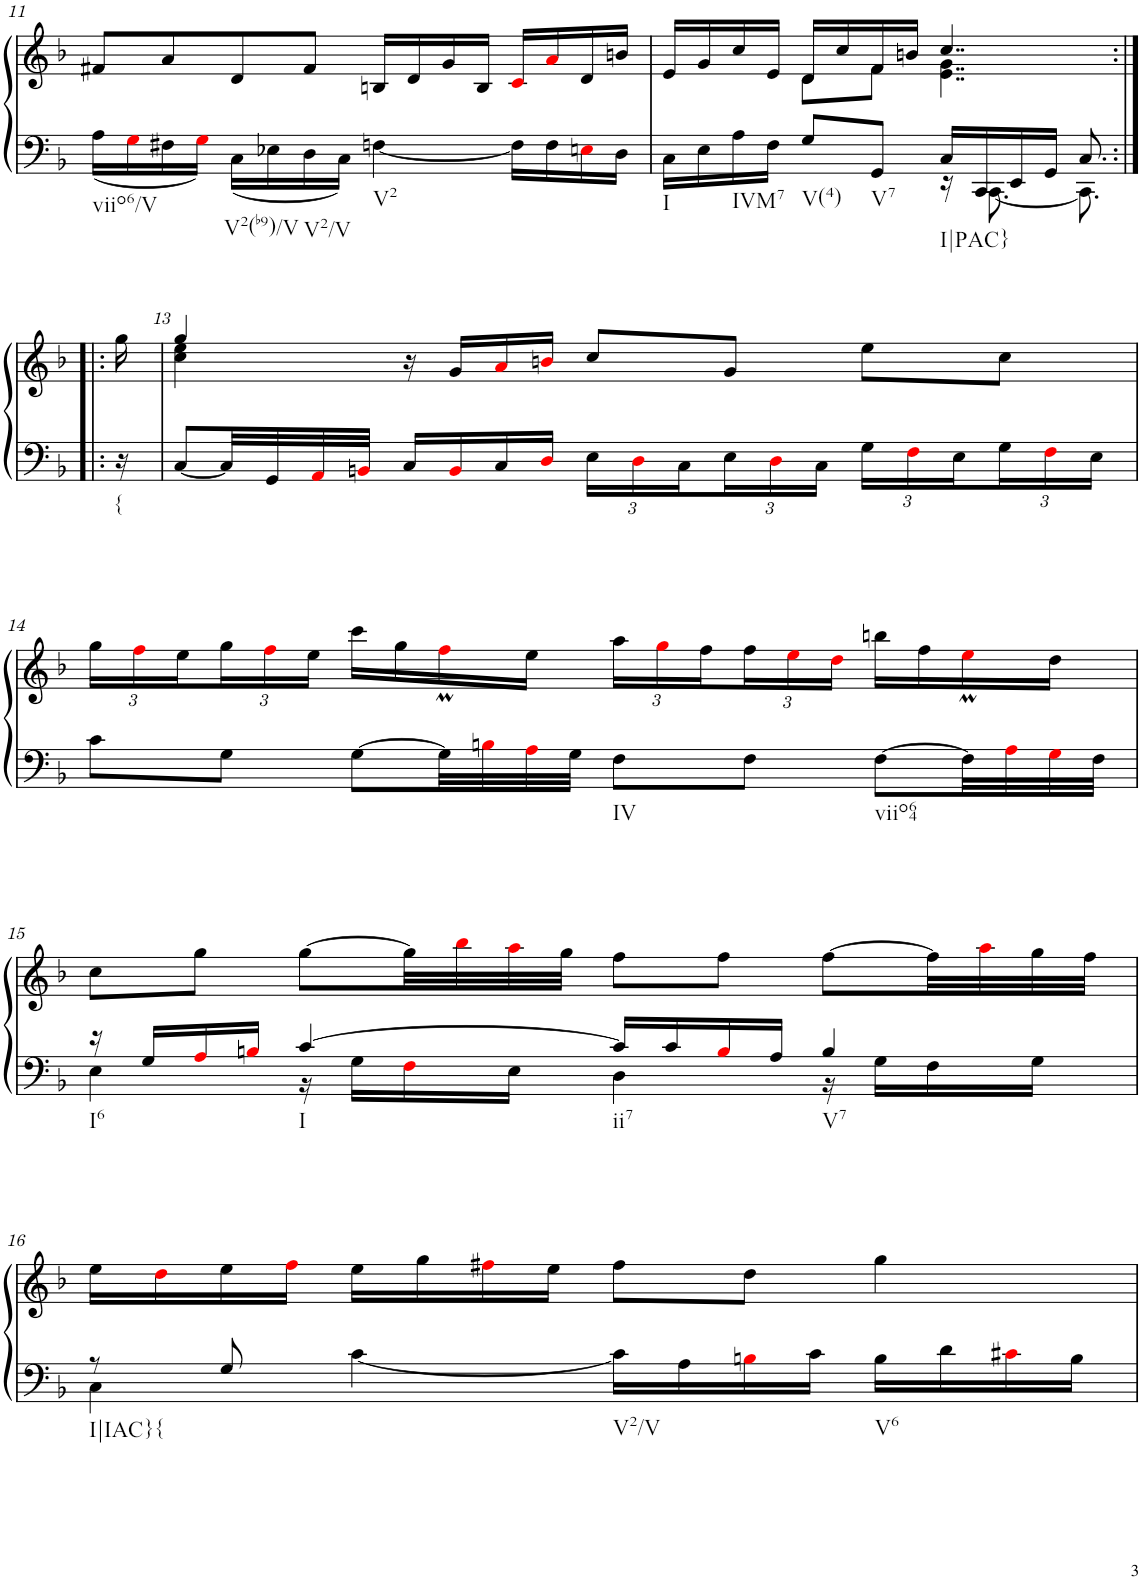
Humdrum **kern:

**kern	**kern
*part1	*part1
*staff2	*staff1
*I"Klavier linke Hand	*
!!LO:PB:g=z
*clefF4	*clefG2
*k[b-]	*k[b-]
*M4/4	*M4/4
=11	=11
*^	*
!LO:TX:b:t=viio6/V	!	!
!LO:TX:b:t=V2(b9)/V	!	!
!LO:TX:b:t=V2/V	!	!
!LO:TX:b:t=V2	!	!
1ryy	16A\LL	8f#X/L
.	16Gi\	.
.	16F#X\	8a/
.	16Gi\JJ	.
.	16C\LL	8d/
.	16E-X\	.
.	16D\	8f#/J
.	16C\JJ	.
.	[4Fn\	16Bn/LL
.	.	16d/
.	.	16g/
.	.	16B/JJ
.	16F\LL]	16ci/LL
.	16F\	16ai/
.	16Eni\	16d/
.	16D\JJ	16bn/JJ
=12	=12	=12
*	*	*^
!LO:TX:b:t=I	!	!	!
!LO:TX:b:t=IVM7	!	!	!
4ryy	16C\LL	16e/LL	4ryy
.	16E\	16g/	.
.	16A\	16cc/	.
.	16F\JJ	16e/JJ	.
!LO:TX:b:t=V(4)	!	!	!
8G/L	4ryy	16d/LL	8d\L
.	.	16cc/	.
!LO:TX:b:t=V7	!	!	!
8GG/J	.	16f/	8f\J
.	.	16bn/JJ	.
!LO:TX:b:t=I|PAC}	!	!	!
16C/LL	16r	4..cc/	4..e\ 4..g\
16CC/	[8.CC\	.	.
16EE/	.	.	.
16GG/JJ	.	.	.
8.C/	8.CC\]	.	.
*	*	*v	*v
!!LO:LB:g=z
=12X1:|!|:	=12X1:|!|:	=12X1:|!|:
!LO:TX:b:t={	!	!
*v	*v	*
16r	16gg\
=13	=13
*	*^
[8C/L	4gg/	4cc\ 4ee\
32C/LL]	.	.
32GG/	.	.
32AAi/	.	.
32BBni/JJJ	.	.
16C/LL	16r	2ryy
16BBi/	16g/LL	.
16C/	16ai/	.
16Di/JJ	16bni/JJ	.
*Xbrackettup	*	*
24E\LL	8cc/L	.
24Di\	.	.
24C\	.	.
24E\	8g/J	.
24Di\	.	.
24C\JJ	.	.
24G\LL	4ryy	8ee\L
24Fi\	.	.
24E\	.	.
24G\	.	8cc\J
24Fi\	.	.
24E\JJ	.	.
!!LO:LB:g=z	!!
=14	=14	=14
*	*	*Xbrackettup
8c\L	1ryy	24gg\LL
.	.	24ffi\
.	.	24ee\
8G\J	.	24gg\
.	.	24ffi\
.	.	24ee\JJ
[8G\L	.	16ccc\LL
.	.	16gg\
32G\LL]	.	16ffMi\
32Bni\	.	.
32Ai\	.	16ee\JJ
32G\JJJ	.	.
!LO:TX:b:t=IV	!	!
8F\L	.	24aa\LL
.	.	24ggi\
.	.	24ff\
8F\J	.	24ff\
.	.	24eei\
.	.	24ddi\JJ
!LO:TX:b:t=viio64	!	!
[8F\L	.	16bbn\LL
.	.	16ff\
32F\LL]	.	16eemi\
32Ai\	.	.
32Gi\	.	16dd\JJ
32F\JJJ	.	.
*	*v	*v
!!LO:LB:g=z
=15	=15
*^	*
!LO:TX:b:t=I6	!	!
16r	4E\	8cc\L
16G/LL	.	.
16Ai/	.	8gg\J
16Bni/JJ	.	.
!LO:TX:b:t=I	!	!
[4c/	16r	[8gg\L
.	16G\LL	.
.	16Fi\	32gg\LL]
.	.	32bb-i\
.	16E\JJ	32aai\
.	.	32gg\JJJ
!LO:TX:b:t=ii7	!	!
16c/LL]	4D\	8ff\L
16c/	.	.
16Bi/	.	8ff\J
16A/JJ	.	.
!LO:TX:b:t=V7	!	!
4B/	16r	[8ff\L
.	16G\LL	.
.	16F\	32ff\LL]
.	.	32aai\
.	16G\JJ	32gg\
.	.	32ff\JJJ
!!LO:LB:g=z
=16	=16	=16
!LO:TX:b:t=I|IAC}{	!	!
8r	4C\	16ee\LL
.	.	16ddi\
8G/	.	16ee\
.	.	16ffi\JJ
!LO:TX:b:t=V2/V	!	!
!LO:TX:b:t=V6	!	!
2.ryy	[4c\	16ee\LL
.	.	16gg\
.	.	16ff#Xi\
.	.	16ee\JJ
.	16c\LL]	8ff#\L
.	16A\	.
.	16Bni\	8dd\J
.	16c\JJ	.
.	16B\LL	4gg\
.	16d\	.
.	16c#Xi\	.
.	16B\JJ	.
*v	*v	*
=	=
*-	*-
